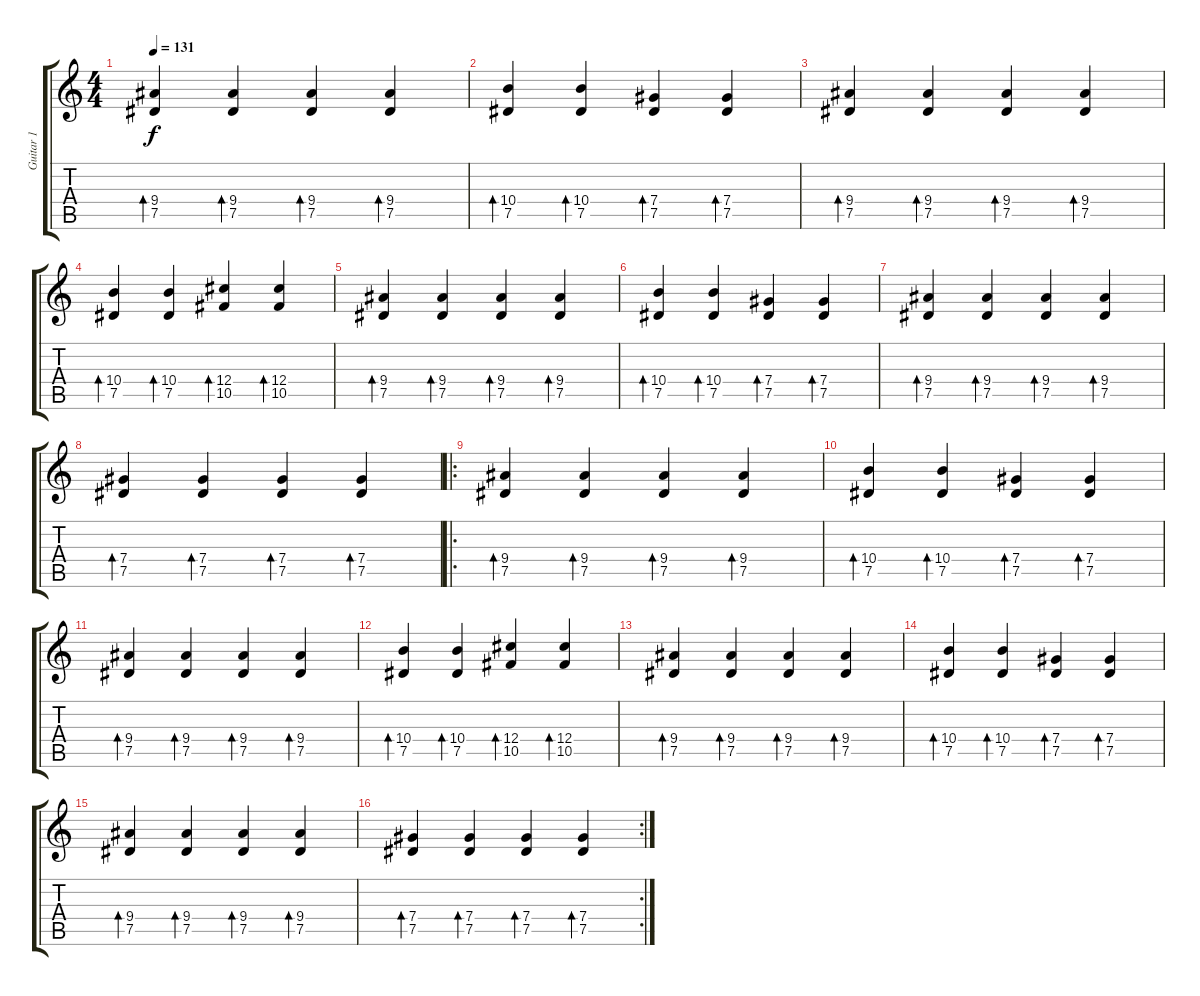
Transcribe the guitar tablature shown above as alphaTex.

\track ("Guitar 1" "Guitar 1") {instrument electricguitarclean}
\staff {score tabs}
\tuning (Eb4 Bb3 Gb3 Db3 Ab2 Eb2) {hide}
\ts (4 4)
\tempo 131
\clef g2
\ks c
(9.4 7.5).4{bd 240 dy f instrument electricguitarclean} (9.4 7.5).4{bd 240} (9.4 7.5).4{bd 240} (9.4 7.5).4{bd 240} |
(10.4 7.5).4{bd 240} (10.4 7.5).4{bd 240} (7.4 7.5).4{bd 240} (7.4 7.5).4{bd 240} |
(9.4 7.5).4{bd 240} (9.4 7.5).4{bd 240} (9.4 7.5).4{bd 240} (9.4 7.5).4{bd 240} |
(10.4 7.5).4{bd 240} (10.4 7.5).4{bd 240} (12.4 10.5).4{bd 240} (12.4 10.5).4{bd 240} |
(9.4 7.5).4{bd 240} (9.4 7.5).4{bd 240} (9.4 7.5).4{bd 240} (9.4 7.5).4{bd 240} |
(10.4 7.5).4{bd 240} (10.4 7.5).4{bd 240} (7.4 7.5).4{bd 240} (7.4 7.5).4{bd 240} |
(9.4 7.5).4{bd 240} (9.4 7.5).4{bd 240} (9.4 7.5).4{bd 240} (9.4 7.5).4{bd 240} |
(7.4 7.5).4{bd 240} (7.4 7.5).4{bd 240} (7.4 7.5).4{bd 240} (7.4 7.5).4{bd 240} |
\ro
(9.4 7.5).4{bd 240} (9.4 7.5).4{bd 240} (9.4 7.5).4{bd 240} (9.4 7.5).4{bd 240} |
(10.4 7.5).4{bd 240} (10.4 7.5).4{bd 240} (7.4 7.5).4{bd 240} (7.4 7.5).4{bd 240} |
(9.4 7.5).4{bd 240} (9.4 7.5).4{bd 240} (9.4 7.5).4{bd 240} (9.4 7.5).4{bd 240} |
(10.4 7.5).4{bd 240} (10.4 7.5).4{bd 240} (12.4 10.5).4{bd 240} (12.4 10.5).4{bd 240} |
(9.4 7.5).4{bd 240} (9.4 7.5).4{bd 240} (9.4 7.5).4{bd 240} (9.4 7.5).4{bd 240} |
(10.4 7.5).4{bd 240} (10.4 7.5).4{bd 240} (7.4 7.5).4{bd 240} (7.4 7.5).4{bd 240} |
(9.4 7.5).4{bd 240} (9.4 7.5).4{bd 240} (9.4 7.5).4{bd 240} (9.4 7.5).4{bd 240} |
\rc 2
(7.4 7.5).4{bd 240} (7.4 7.5).4{bd 240} (7.4 7.5).4{bd 240} (7.4 7.5).4{bd 240}
